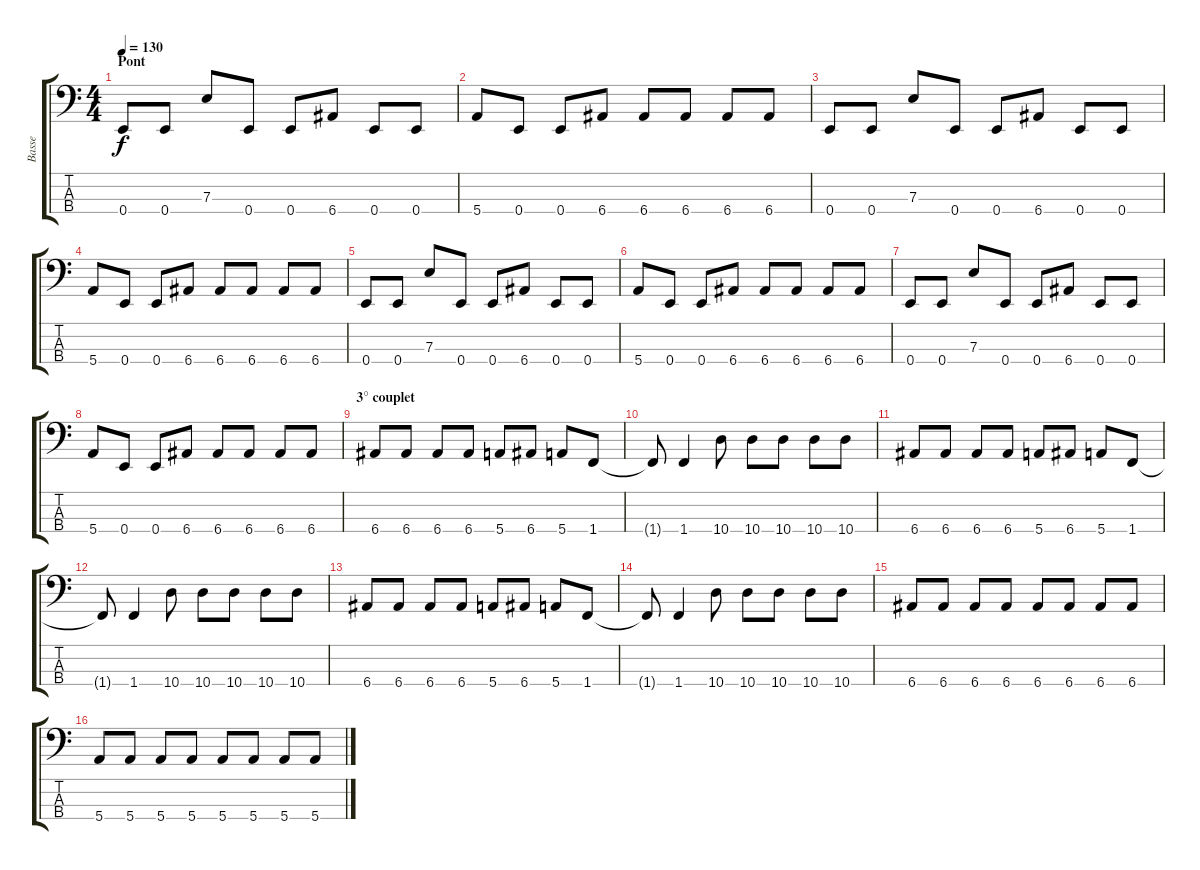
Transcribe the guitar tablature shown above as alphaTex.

\track ("Basse" "Basse") {instrument electricbassfinger}
\staff {score tabs}
\tuning (G2 D2 A1 E1) {hide}
\ts (4 4)
\section ("" "Pont")
\tempo 130
\clef f4
\ks c
0.4.8{dy f} 0.4.8 7.3.8 0.4.8 0.4.8 6.4.8 0.4.8 0.4.8 |
5.4.8 0.4.8 0.4.8 6.4.8 6.4.8 6.4.8 6.4.8 6.4.8 |
0.4.8 0.4.8 7.3.8 0.4.8 0.4.8 6.4.8 0.4.8 0.4.8 |
5.4.8 0.4.8 0.4.8 6.4.8 6.4.8 6.4.8 6.4.8 6.4.8 |
0.4.8 0.4.8 7.3.8 0.4.8 0.4.8 6.4.8 0.4.8 0.4.8 |
5.4.8 0.4.8 0.4.8 6.4.8 6.4.8 6.4.8 6.4.8 6.4.8 |
0.4.8 0.4.8 7.3.8 0.4.8 0.4.8 6.4.8 0.4.8 0.4.8 |
5.4.8 0.4.8 0.4.8 6.4.8 6.4.8 6.4.8 6.4.8 6.4.8 |
\section ("" "3° couplet")
6.4.8{volume 11} 6.4.8 6.4.8 6.4.8 5.4.8 6.4.8 5.4.8 1.4.8 |
1.4{t}.8 1.4.4 10.4.8 10.4.8 10.4.8 10.4.8 10.4.8 |
6.4.8 6.4.8 6.4.8 6.4.8 5.4.8 6.4.8 5.4.8 1.4.8 |
1.4{t}.8 1.4.4 10.4.8 10.4.8 10.4.8 10.4.8 10.4.8 |
6.4.8 6.4.8 6.4.8 6.4.8 5.4.8 6.4.8 5.4.8 1.4.8 |
1.4{t}.8 1.4.4 10.4.8 10.4.8 10.4.8 10.4.8 10.4.8 |
6.4.8 6.4.8 6.4.8 6.4.8 6.4.8 6.4.8 6.4.8 6.4.8 |
5.4.8 5.4.8 5.4.8 5.4.8 5.4.8 5.4.8 5.4.8 5.4.8
